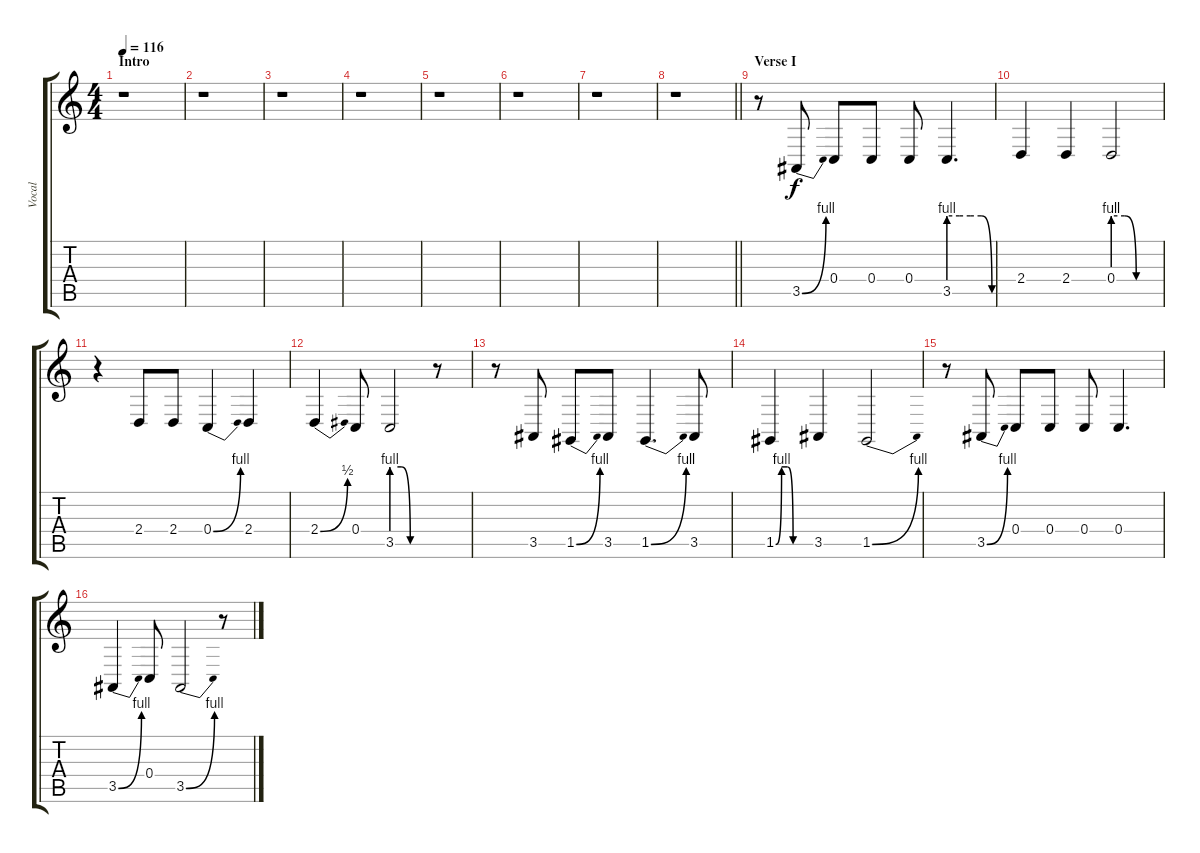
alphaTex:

\track ("Vocal" "Vocal") {instrument trumpet}
\staff {score tabs}
\tuning (D4 A3 F3 C3 G2 C2) {hide}
\ts (4 4)
\section ("" "Intro")
\tempo 116
\clef g2
\ks c
r.1{dy f instrument trumpet} |
r.1 |
r.1 |
r.1 |
r.1 |
r.1 |
r.1 |
\barLineRight lightlight
r.1 |
\section ("" "Verse I")
r.8 3.5{be (bend 0 0 60 4)}.8 0.4.8 0.4.8 0.4.8 3.5{be (custom 0 4 15 4 30 4 45 4 60 0)}.4{d} |
2.4.4 2.4.4 0.4{be (custom 0 4 15 4 30 0 60 0)}.2 |
r.4 2.4.8 2.4.8 0.4{be (bend 0 0 60 4)}.4 2.4.4 |
2.4{be (bend 0 0 60 2)}.4 0.4.8 3.5{be (custom 0 4 15 4 30 0 60 0)}.2 r.8 |
r.8 3.5.8 1.5{be (bend 0 0 60 4)}.8 3.5.8 1.5{be (bend 0 0 60 4)}.4{d} 3.5.8 |
1.5{be (custom 0 0 10 4 20 4 30 0 60 0)}.4 3.5.4 1.5{be (bend 0 0 60 4)}.2 |
r.8 3.5{be (bend 0 0 60 4)}.8 0.4.8 0.4.8 0.4.8 0.4.4{d} |
3.5{be (bend 0 0 60 4)}.4 0.4.8 3.5{be (bend 0 0 60 4)}.2 r.8
